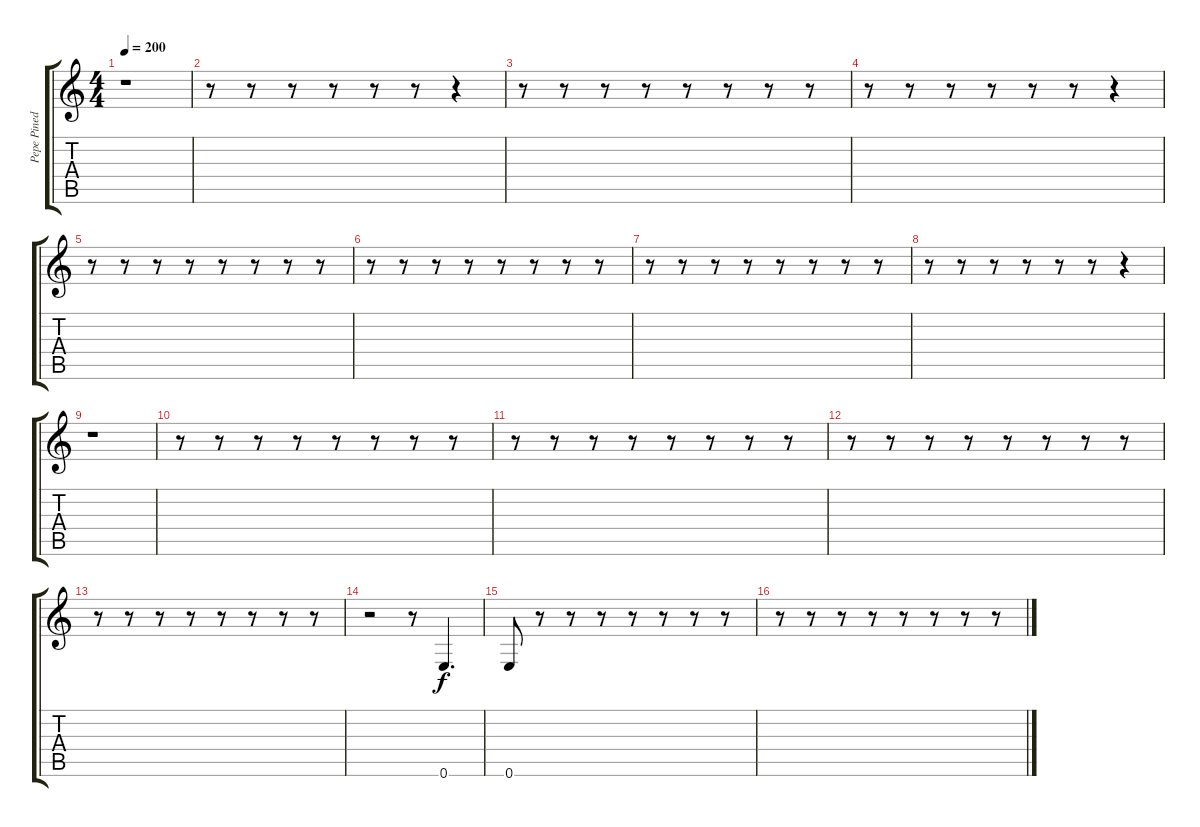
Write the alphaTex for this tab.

\track ("Pepe Pinedo" "Pepe Pined") {instrument electricbassfinger}
\staff {score tabs}
\tuning (E4 B3 G3 D3 A2 E2) {hide}
\ts (4 4)
\tempo 200
\clef g2
\ks c
r.1{dy f} |
r.8 r.8 r.8 r.8 r.8 r.8 r.4 |
r.8 r.8 r.8 r.8 r.8 r.8 r.8 r.8 |
r.8 r.8 r.8 r.8 r.8 r.8 r.4 |
r.8 r.8 r.8 r.8 r.8 r.8 r.8 r.8 |
r.8 r.8 r.8 r.8 r.8 r.8 r.8 r.8 |
r.8 r.8 r.8 r.8 r.8 r.8 r.8 r.8 |
r.8 r.8 r.8 r.8 r.8 r.8 r.4 |
r.1 |
r.8 r.8 r.8 r.8 r.8 r.8 r.8 r.8 |
r.8 r.8 r.8 r.8 r.8 r.8 r.8 r.8 |
r.8 r.8 r.8 r.8 r.8 r.8 r.8 r.8 |
r.8 r.8 r.8 r.8 r.8 r.8 r.8 r.8 |
r.2 r.8 0.6.4{d} |
0.6.8 r.8 r.8 r.8 r.8 r.8 r.8 r.8 |
r.8 r.8 r.8 r.8 r.8 r.8 r.8 r.8
